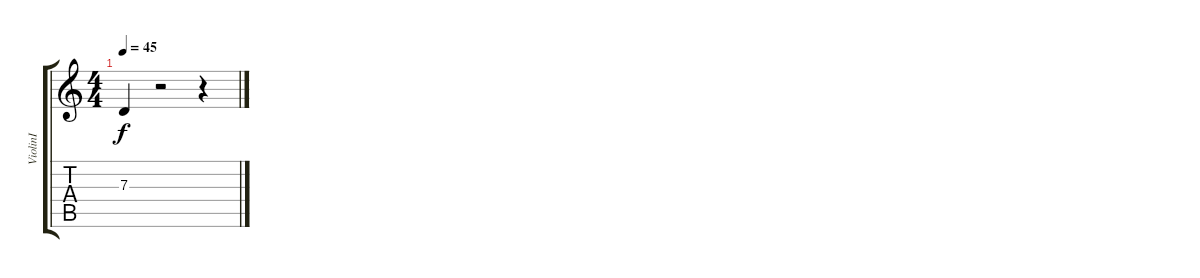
\track ("ViolinⅠ" "ViolinⅠ") {instrument stringensemble1}
\staff {score tabs}
\tuning (E4 B3 G3 D3 A2 E2) {hide}
\ts (4 4)
\tempo 45
\clef g2
\ks c
7.3{t}.4{dy f} r.2 r.4
